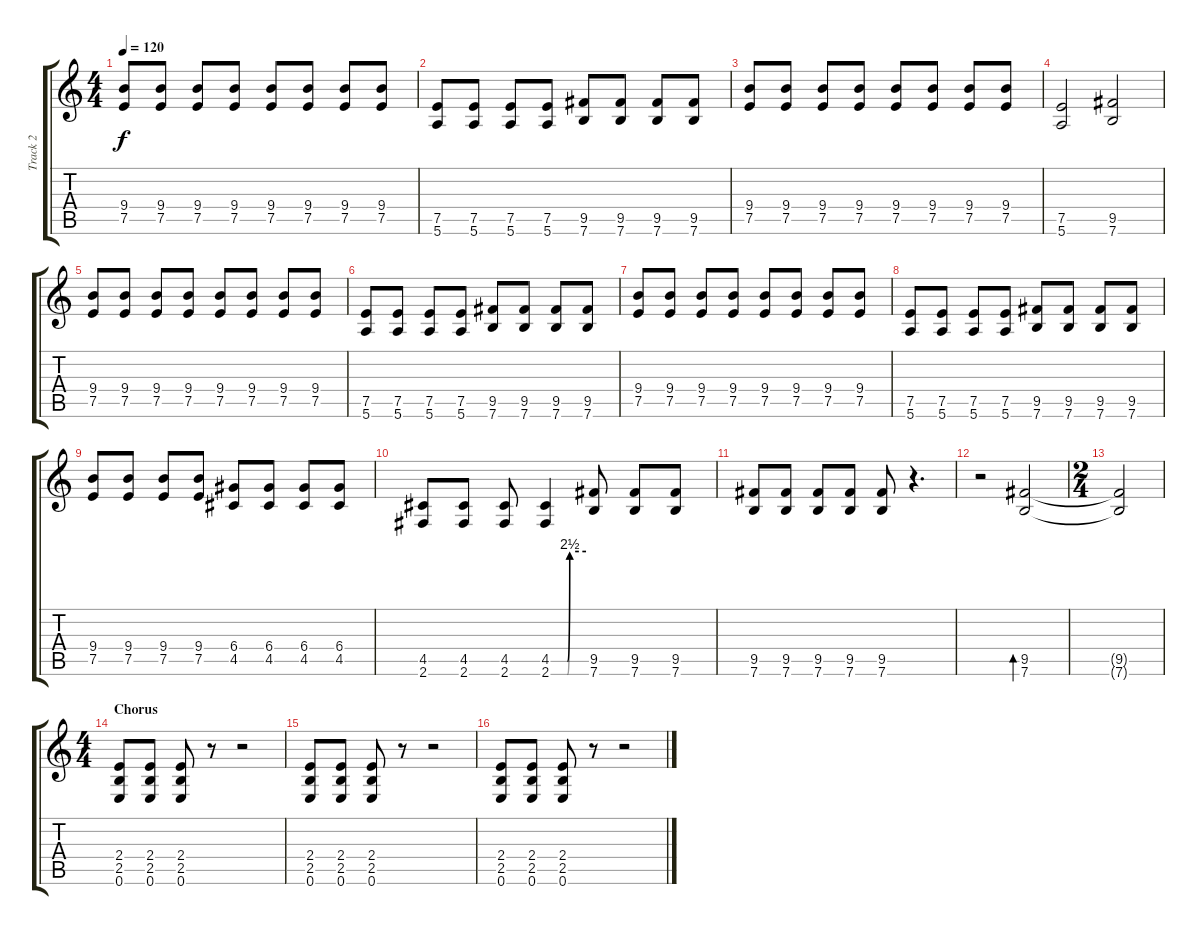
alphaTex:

\track ("Track 2" "Track 2") {instrument overdrivenguitar}
\staff {score tabs}
\tuning (E4 B3 G3 D3 A2 E2) {hide}
\ts (4 4)
\tempo 120
\clef g2
\ks c
(9.4 7.5).8{dy f} (9.4 7.5).8 (9.4 7.5).8 (9.4 7.5).8 (9.4 7.5).8 (9.4 7.5).8 (9.4 7.5).8 (9.4 7.5).8 |
(7.5 5.6).8 (7.5 5.6).8 (7.5 5.6).8 (7.5 5.6).8 (9.5 7.6).8 (9.5 7.6).8 (9.5 7.6).8 (9.5 7.6).8 |
(9.4 7.5).8 (9.4 7.5).8 (9.4 7.5).8 (9.4 7.5).8 (9.4 7.5).8 (9.4 7.5).8 (9.4 7.5).8 (9.4 7.5).8 |
(7.5 5.6).2 (9.5 7.6).2 |
(9.4 7.5).8 (9.4 7.5).8 (9.4 7.5).8 (9.4 7.5).8 (9.4 7.5).8 (9.4 7.5).8 (9.4 7.5).8 (9.4 7.5).8 |
(7.5 5.6).8 (7.5 5.6).8 (7.5 5.6).8 (7.5 5.6).8 (9.5 7.6).8 (9.5 7.6).8 (9.5 7.6).8 (9.5 7.6).8 |
(9.4 7.5).8 (9.4 7.5).8 (9.4 7.5).8 (9.4 7.5).8 (9.4 7.5).8 (9.4 7.5).8 (9.4 7.5).8 (9.4 7.5).8 |
(7.5 5.6).8 (7.5 5.6).8 (7.5 5.6).8 (7.5 5.6).8 (9.5 7.6).8 (9.5 7.6).8 (9.5 7.6).8 (9.5 7.6).8 |
(9.4 7.5).8 (9.4 7.5).8 (9.4 7.5).8 (9.4 7.5).8 (6.4 4.5).8 (6.4 4.5).8 (6.4 4.5).8 (6.4 4.5).8 |
(4.5 2.6).8 (4.5 2.6).8 (4.5 2.6).8 (4.5{be (custom 0 0 28 0 32 10 60 10)} 2.6{be (custom 0 0 28 0 32 10 60 10)}).4 (9.5 7.6).8 (9.5 7.6).8 (9.5 7.6).8 |
(9.5 7.6).8 (9.5 7.6).8 (9.5 7.6).8 (9.5 7.6).8 (9.5 7.6).8 r.4{d} |
r.2 (9.5 7.6).2{bd 480} |
\ts (2 4)
(9.5{t} 7.6{t}).2 |
\ts (4 4)
\section ("" "Chorus")
(2.4 2.5 0.6).8{volume 13} (2.4 2.5 0.6).8 (2.4 2.5 0.6).8 r.8 r.2 |
(2.4 2.5 0.6).8 (2.4 2.5 0.6).8 (2.4 2.5 0.6).8 r.8 r.2 |
(2.4 2.5 0.6).8 (2.4 2.5 0.6).8 (2.4 2.5 0.6).8 r.8 r.2
